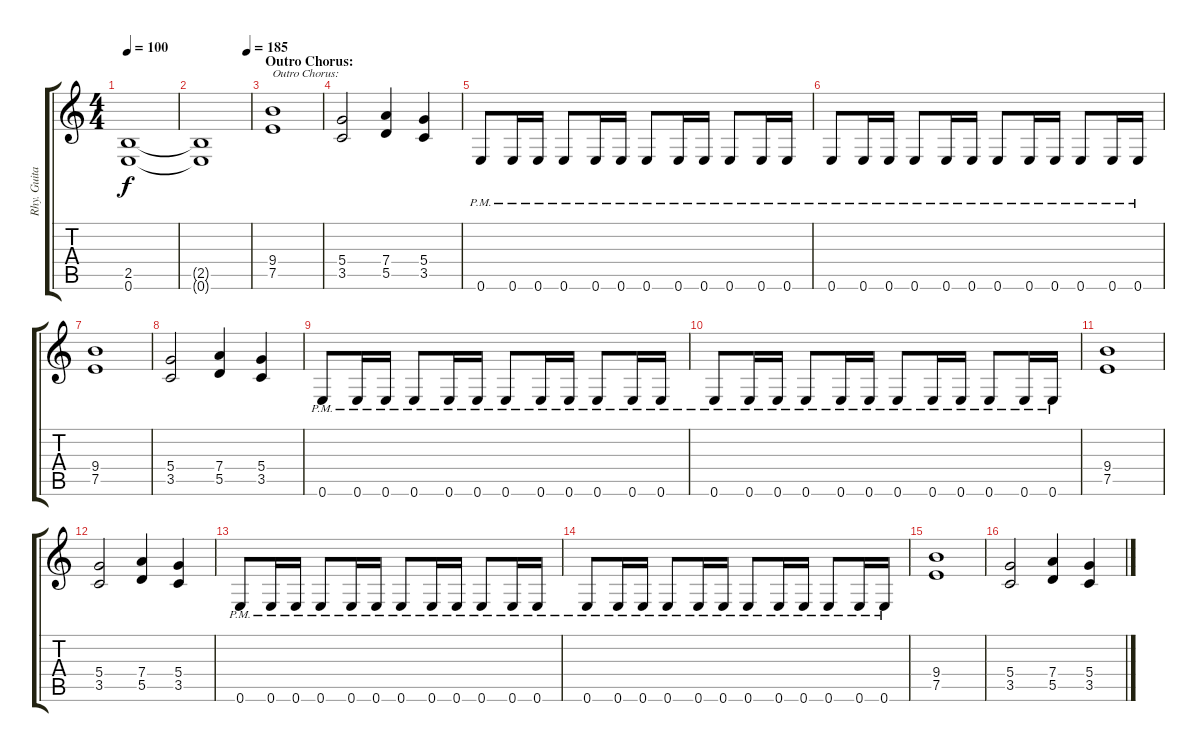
\track ("Rhy. Guitar 1" "Rhy. Guita") {instrument distortionguitar}
\staff {score tabs}
\tuning (E4 B3 G3 D3 A2 E2) {hide}
\ts (4 4)
\tempo 100
\clef g2
\ks c
(2.5 0.6).1{dy f} |
\tempo (185 0.9375)
(2.5{t} 0.6{t}).1 |
\section ("" "Outro Chorus:")
(9.4 7.5).1{txt "Outro Chorus:"} |
(5.4 3.5).2 (7.4 5.5).4 (5.4 3.5).4 |
0.6{pm}.8 0.6{pm}.16 0.6{pm}.16 0.6{pm}.8 0.6{pm}.16 0.6{pm}.16 0.6{pm}.8 0.6{pm}.16 0.6{pm}.16 0.6{pm}.8 0.6{pm}.16 0.6{pm}.16 |
0.6{pm}.8 0.6{pm}.16 0.6{pm}.16 0.6{pm}.8 0.6{pm}.16 0.6{pm}.16 0.6{pm}.8 0.6{pm}.16 0.6{pm}.16 0.6{pm}.8 0.6{pm}.16 0.6{pm}.16 |
(9.4 7.5).1 |
(5.4 3.5).2 (7.4 5.5).4 (5.4 3.5).4 |
0.6{pm}.8 0.6{pm}.16 0.6{pm}.16 0.6{pm}.8 0.6{pm}.16 0.6{pm}.16 0.6{pm}.8 0.6{pm}.16 0.6{pm}.16 0.6{pm}.8 0.6{pm}.16 0.6{pm}.16 |
0.6{pm}.8 0.6{pm}.16 0.6{pm}.16 0.6{pm}.8 0.6{pm}.16 0.6{pm}.16 0.6{pm}.8 0.6{pm}.16 0.6{pm}.16 0.6{pm}.8 0.6{pm}.16 0.6{pm}.16 |
(9.4 7.5).1 |
(5.4 3.5).2 (7.4 5.5).4 (5.4 3.5).4 |
0.6{pm}.8 0.6{pm}.16 0.6{pm}.16 0.6{pm}.8 0.6{pm}.16 0.6{pm}.16 0.6{pm}.8 0.6{pm}.16 0.6{pm}.16 0.6{pm}.8 0.6{pm}.16 0.6{pm}.16 |
0.6{pm}.8 0.6{pm}.16 0.6{pm}.16 0.6{pm}.8 0.6{pm}.16 0.6{pm}.16 0.6{pm}.8 0.6{pm}.16 0.6{pm}.16 0.6{pm}.8 0.6{pm}.16 0.6{pm}.16 |
(9.4 7.5).1 |
(5.4 3.5).2 (7.4 5.5).4 (5.4 3.5).4
